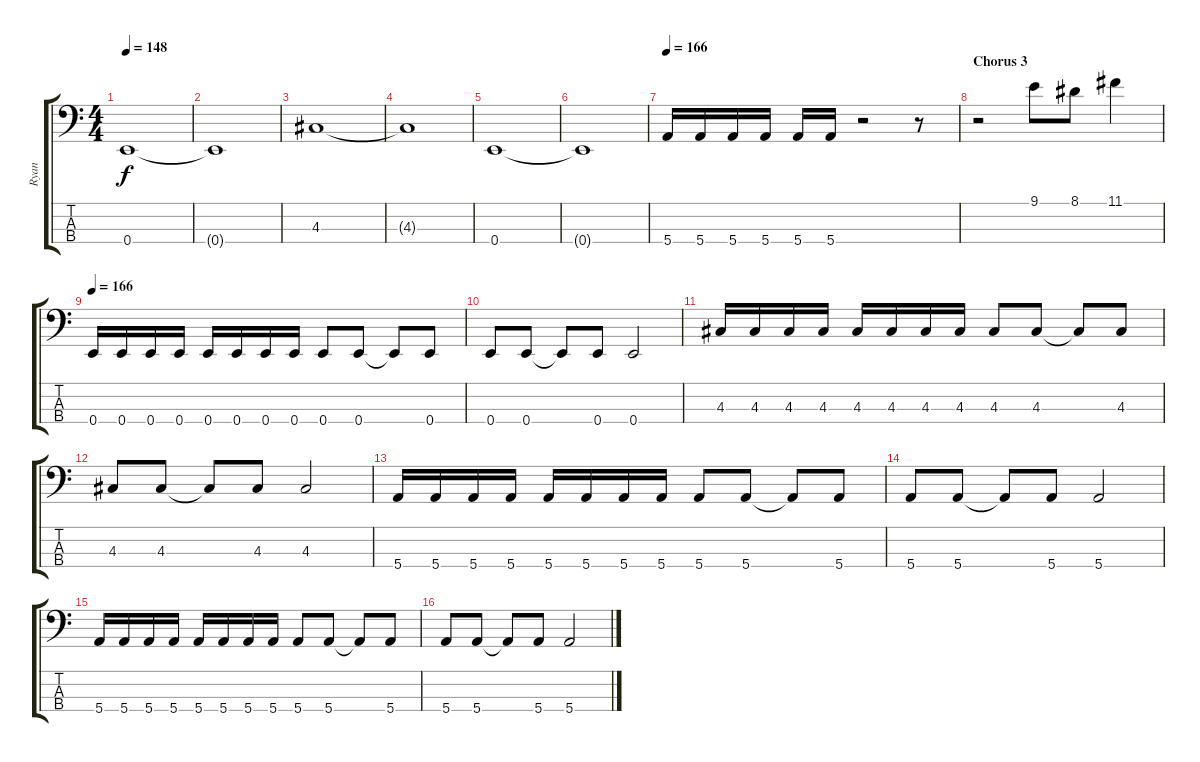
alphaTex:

\track ("Ryan" "Ryan") {instrument electricbassfinger}
\staff {score tabs}
\tuning (G2 D2 A1 E1) {hide}
\ts (4 4)
\tempo 148
\clef f4
\ks c
0.4.1{dy f} |
0.4{t}.1 |
4.3.1 |
4.3{t}.1 |
0.4.1 |
0.4{t}.1 |
\tempo 166
5.4.16 5.4.16 5.4.16 5.4.16 5.4.16 5.4.16 r.2 r.8 |
\section ("" "Chorus 3")
r.2 9.1.8 8.1.8 11.1.4 |
\tempo 166
0.4.16 0.4.16 0.4.16 0.4.16 0.4.16 0.4.16 0.4.16 0.4.16 0.4.8 0.4.8 0.4{t}.8 0.4.8 |
0.4.8 0.4.8 0.4{t}.8 0.4.8 0.4.2 |
4.3.16 4.3.16 4.3.16 4.3.16 4.3.16 4.3.16 4.3.16 4.3.16 4.3.8 4.3.8 4.3{t}.8 4.3.8 |
4.3.8 4.3.8 4.3{t}.8 4.3.8 4.3.2 |
5.4.16 5.4.16 5.4.16 5.4.16 5.4.16 5.4.16 5.4.16 5.4.16 5.4.8 5.4.8 5.4{t}.8 5.4.8 |
5.4.8 5.4.8 5.4{t}.8 5.4.8 5.4.2 |
5.4.16 5.4.16 5.4.16 5.4.16 5.4.16 5.4.16 5.4.16 5.4.16 5.4.8 5.4.8 5.4{t}.8 5.4.8 |
5.4.8 5.4.8 5.4{t}.8 5.4.8 5.4.2
